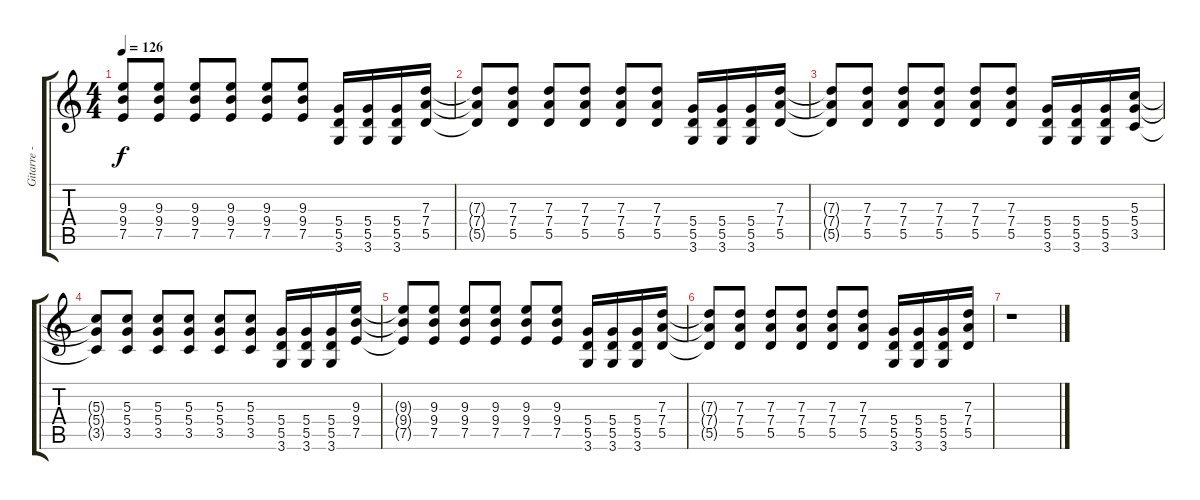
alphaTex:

\track ("Gitarre - Farin" "Gitarre - ") {instrument distortionguitar}
\staff {score tabs}
\tuning (E4 B3 G3 D3 A2 E2) {hide}
\ts (4 4)
\tempo 126
\clef g2
\ks c
(9.3{t} 9.4{t} 7.5{t}).8{dy f} (9.3 9.4 7.5).8 (9.3 9.4 7.5).8 (9.3 9.4 7.5).8 (9.3 9.4 7.5).8 (9.3 9.4 7.5).8 (5.4 5.5 3.6).16 (5.4 5.5 3.6).16 (5.4 5.5 3.6).16 (7.3 7.4 5.5).16 |
(7.3{t} 7.4{t} 5.5{t}).8 (7.3 7.4 5.5).8 (7.3 7.4 5.5).8 (7.3 7.4 5.5).8 (7.3 7.4 5.5).8 (7.3 7.4 5.5).8 (5.4 5.5 3.6).16 (5.4 5.5 3.6).16 (5.4 5.5 3.6).16 (7.3 7.4 5.5).16 |
(7.3{t} 7.4{t} 5.5{t}).8 (7.3 7.4 5.5).8 (7.3 7.4 5.5).8 (7.3 7.4 5.5).8 (7.3 7.4 5.5).8 (7.3 7.4 5.5).8 (5.4 5.5 3.6).16 (5.4 5.5 3.6).16 (5.4 5.5 3.6).16 (5.3 5.4 3.5).16 |
(5.3{t} 5.4{t} 3.5{t}).8 (5.3 5.4 3.5).8 (5.3 5.4 3.5).8 (5.3 5.4 3.5).8 (5.3 5.4 3.5).8 (5.3 5.4 3.5).8 (5.4 5.5 3.6).16 (5.4 5.5 3.6).16 (5.4 5.5 3.6).16 (9.3 9.4 7.5).16 |
(9.3{t} 9.4{t} 7.5{t}).8 (9.3 9.4 7.5).8 (9.3 9.4 7.5).8 (9.3 9.4 7.5).8 (9.3 9.4 7.5).8 (9.3 9.4 7.5).8 (5.4 5.5 3.6).16 (5.4 5.5 3.6).16 (5.4 5.5 3.6).16 (7.3 7.4 5.5).16 |
(7.3{t} 7.4{t} 5.5{t}).8 (7.3 7.4 5.5).8 (7.3 7.4 5.5).8 (7.3 7.4 5.5).8 (7.3 7.4 5.5).8 (7.3 7.4 5.5).8 (5.4 5.5 3.6).16 (5.4 5.5 3.6).16 (5.4 5.5 3.6).16 (7.3 7.4 5.5).16 |
r.1
